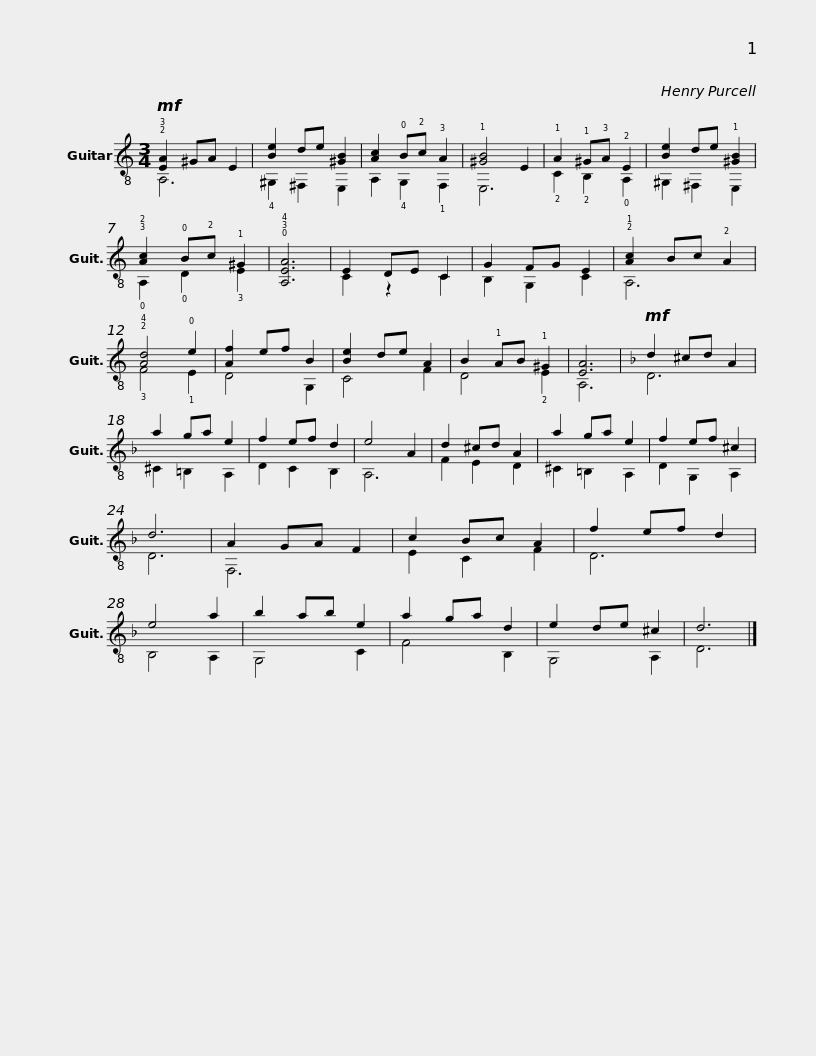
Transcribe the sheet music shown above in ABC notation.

X:1
%%score ( 1 2 )
L:1/8
M:3/4
I:linebreak $
K:C
V:1 treble-8
V:2 treble-8
V:1
!mf! !2!!3![EA]2 ^GA E2 | [Be]2 de [^GB]2 | [Ac]2 !0!B!2!c !3!A2 | !1![^GB]4 E2 |$ !1!A2 !1!^G!3!A !2!E2 | %5
 [Be]2 de !1![^GB]2 | !3!!2![Ac]2 !0!B!2!c !1!^G2 | !0!!3!!4![A,EA]6 |$ E2 DE C2 | G2 FG E2 | %10
 !2!!1![Ac]2 Bc !2!A2 | !2!!4![Ad]4 !0!e2 |$ [Af]2 ef B2 | [Be]2 de A2 | B2 !1!AB !1!^G2 | %15
 [EA]6 |$[K:F]!mf! d2 ^cd A2 | a2 ga e2 | f2 ef d2 | e4 A2 |$ %20
 d2 ^cd A2 | a2 ga e2 | f2 ef ^c2 | d6 |$ A2 GA F2 | %25
 c2 Bc A2 | f2 ef d2 | e4 a2 |$ b2 ab e2 | a2 ga d2 | %30
 e2 de ^c2 | d6 |] %32
V:2
 A,6 | !4!^G,2 ^F,2 E,2 | A,2 !4!G,2 !1!F,2 | E,6 |$ !2!C2 !2!B,2 !0!A,2 | %5
 ^G,2 ^F,2 E,2 | !0!A,2 !0!D2 !3!E2 | x6 |$ C2 z2 C2 | B,2 G,2 C2 | %10
 A,6 | !3!F4 !1!E2 |$ D4 G,2 | C4 F2 | D4 !2!E2 | %15
 A,6 |$[K:F] D6 | ^C2 =B,2 A,2 | D2 C2 B,2 | A,6 |$ %20
 F2 E2 D2 | ^C2 =B,2 A,2 | D2 G,2 A,2 | D6 |$ F,6 | %25
 E2 C2 F2 | D6 | B,4 A,2 |$ G,4 C2 | F4 B,2 | %30
 G,4 A,2 | D6 |] %32
